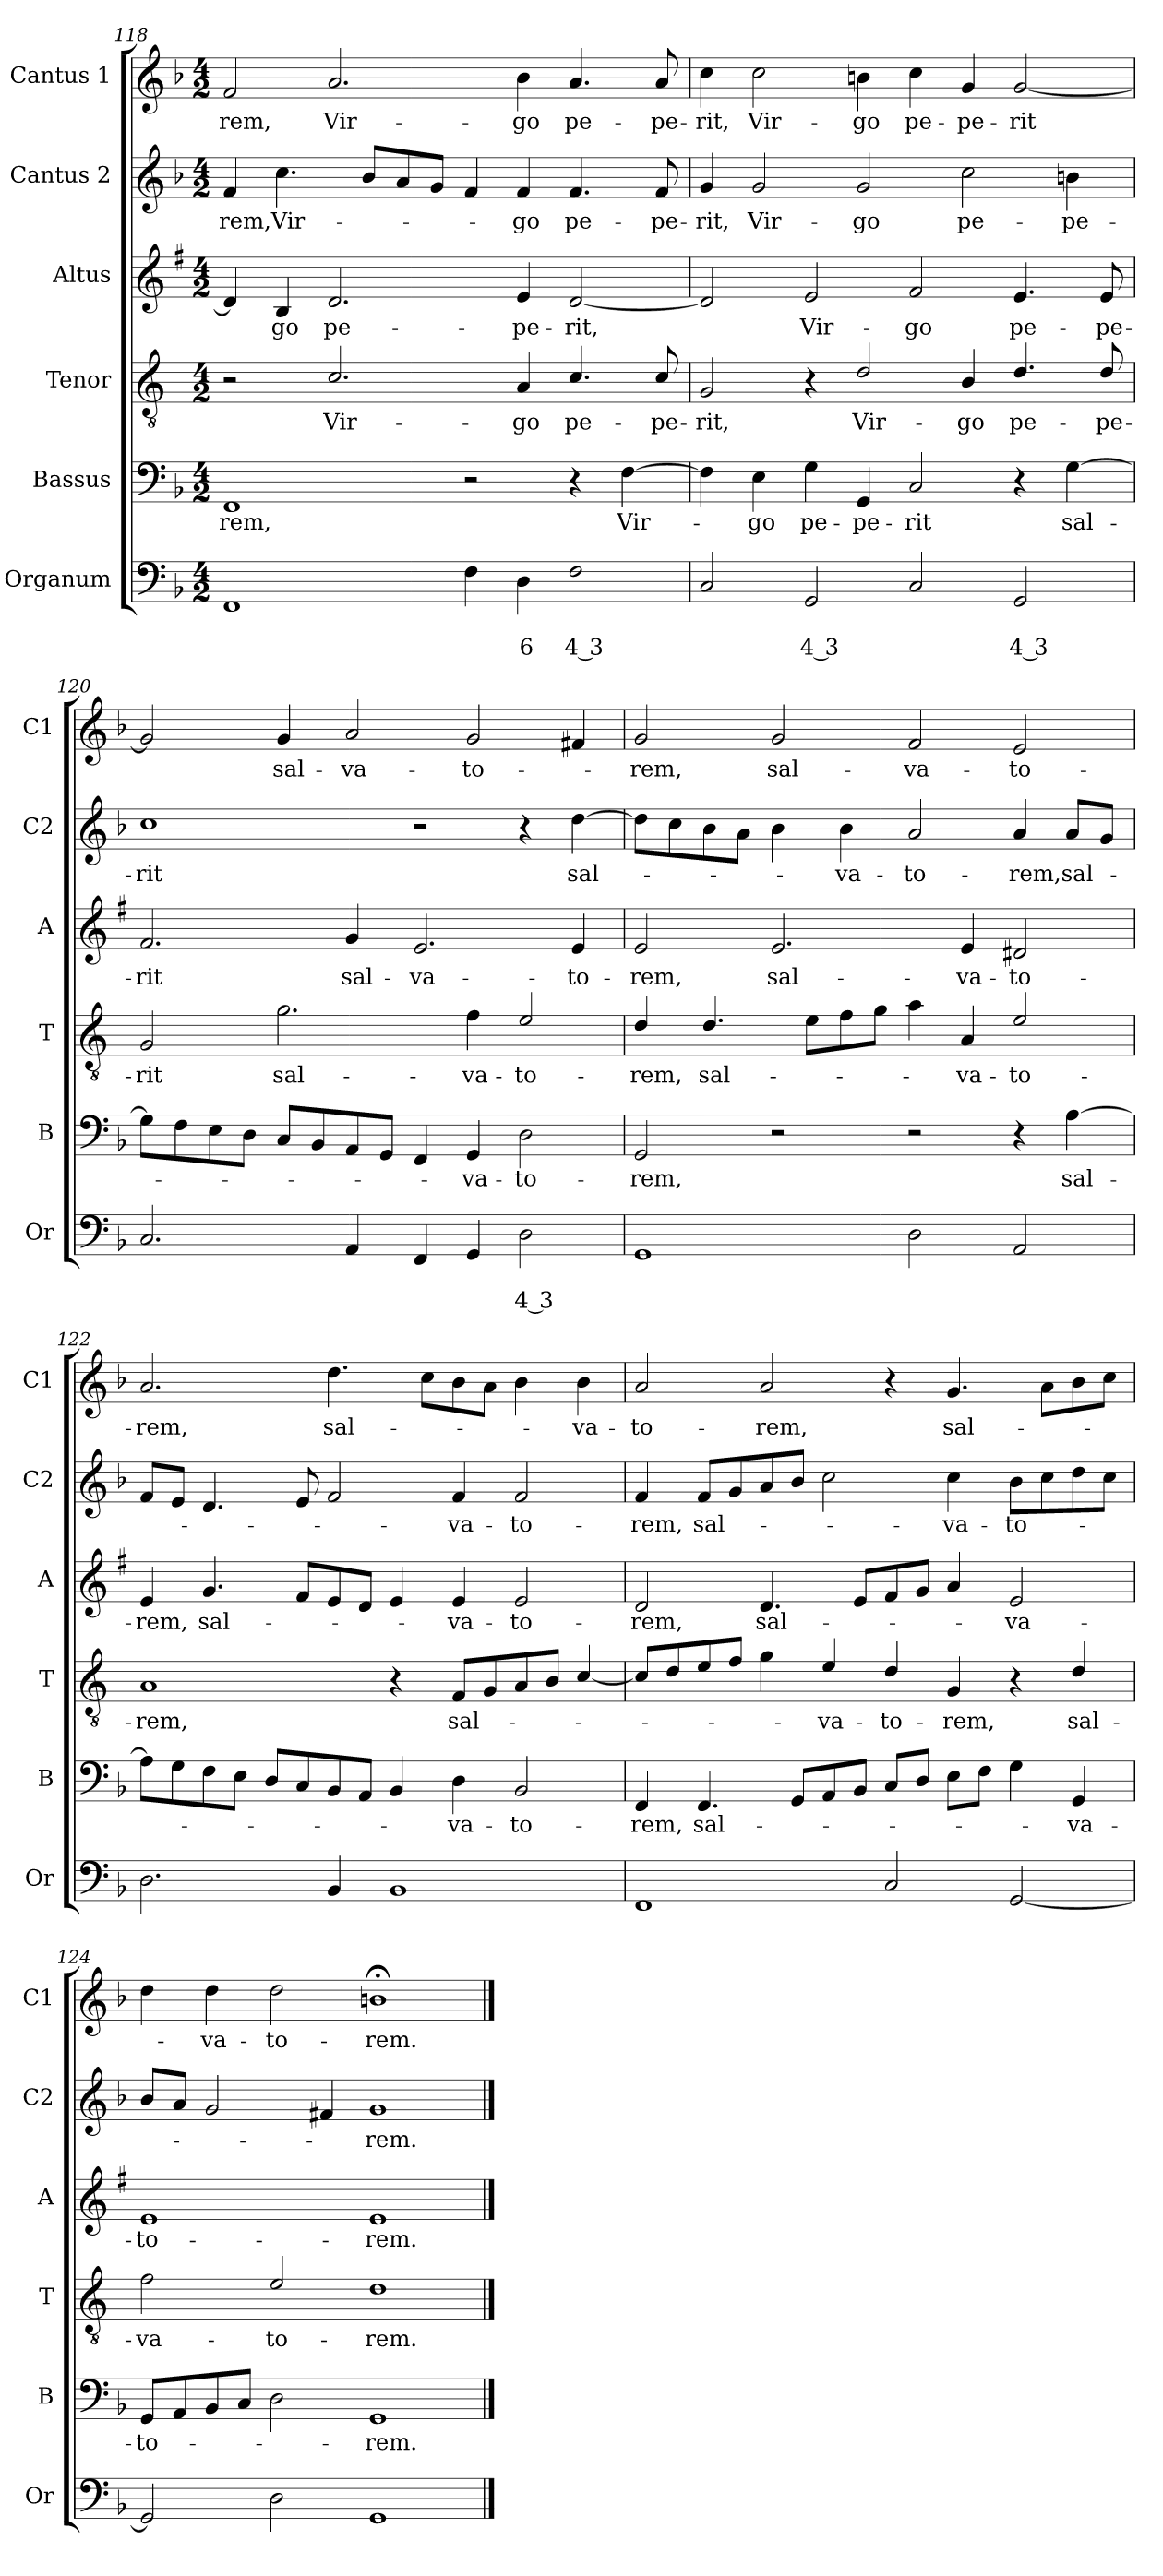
**kern	**text	**text	**kern	**text	**kern	**text	**kern	**text	**kern	**text	**kern	**text
*part6	*part6	*part6	*part5	*part5	*part4	*part4	*part3	*part3	*part2	*part2	*part1	*part1
*staff6	*staff6	*staff6	*staff5	*staff5	*staff4	*staff4	*staff3	*staff3	*staff2	*staff2	*staff1	*staff1
*I"Organum	*	*	*I"Bassus	*	*I"Tenor	*	*I"Altus	*	*I"Cantus 2	*	*I"Cantus 1	*
*I'Or	*	*	*I'B	*	*I'T	*	*I'A	*	*I'C2	*	*I'C1	*
*clefF4	*	*	*clefF4	*	*clefGv2	*	*clefG2	*	*clefG2	*	*clefG2	*
*	*	*	*	*	*ITrd4c7	*	*ITrd1c2	*	*	*	*	*
*k[b-]	*	*	*k[b-]	*	*k[b-]	*	*k[b-]	*	*k[b-]	*	*k[b-]	*
*F:	*	*	*F:	*	*F:	*	*F:	*	*F:	*	*F:	*
*M4/2	*	*	*M4/2	*	*M4/2	*	*M4/2	*	*M4/2	*	*M4/2	*
=118	=118	=118	=118	=118	=118	=118	=118	=118	=118	=118	=118	=118
!	!	!	!	!LO:LY:b	!	!	!	!	!	!LO:LY:b	!	!LO:LY:b
1FF	.	.	1FF	-rem,	2r	.	4c/]	.	4f/	-rem,	2f/	-rem,
!	!	!	!	!	!	!	!	!LO:LY:b	!	!LO:LY:b	!	!
.	.	.	.	.	.	.	4A/	-go	4.cc\	Vir-	.	.
!	!	!	!	!	!	!LO:LY:b	!	!LO:LY:b	!	!	!	!LO:LY:b
.	.	.	.	.	2.F/	Vir-	2.c/	pe-	.	.	2.a/	Vir-
.	.	.	.	.	.	.	.	.	8b-/L	.	.	.
.	.	.	.	.	.	.	.	.	8a/	.	.	.
.	.	.	.	.	.	.	.	.	8g/J	.	.	.
4F\	.	.	2r	.	.	.	.	.	4f/	.	.	.
!	!	!LO:LY:b	!	!	!	!LO:LY:b	!	!LO:LY:b	!	!LO:LY:b	!	!LO:LY:b
4D\	.	6	.	.	4D/	-go	4d/	-pe-	4f/	-go	4b-\	-go
!	!	!LO:LY:b	!	!	!	!LO:LY:b	!	!LO:LY:b	!	!LO:LY:b	!	!LO:LY:b
2F\	.	4 3	4r	.	4.F/	pe-	[2c/	-rit,	4.f/	pe-	4.a/	pe-
!	!	!	!	!LO:LY:b	!	!	!	!	!	!	!	!
.	.	.	[4F\	Vir-	.	.	.	.	.	.	.	.
!	!	!	!	!	!	!LO:LY:b	!	!	!	!LO:LY:b	!	!LO:LY:b
.	.	.	.	.	8F/	-pe-	.	.	8f/	-pe-	8a/	-pe-
=119	=119	=119	=119	=119	=119	=119	=119	=119	=119	=119	=119	=119
!	!	!	!	!	!	!LO:LY:b	!	!	!	!LO:LY:b	!	!LO:LY:b
2C/	.	.	4F\]	.	2C/	-rit,	2c/]	.	4g/	-rit,	4cc\	-rit,
!	!	!	!	!LO:LY:b	!	!	!	!	!	!LO:LY:b	!	!LO:LY:b
.	.	.	4E\	-go	.	.	.	.	2g/	Vir-	2cc\	Vir-
!	!	!LO:LY:b	!	!LO:LY:b	!	!	!	!LO:LY:b	!	!	!	!
2GG/	.	4 3	4G\	pe-	4r	.	2d/	Vir-	.	.	.	.
!	!	!	!	!LO:LY:b	!	!LO:LY:b	!	!	!	!LO:LY:b	!	!LO:LY:b
.	.	.	4GG/	-pe-	2G/	Vir-	.	.	2g/	-go	4bn\	-go
!	!	!	!	!LO:LY:b	!	!	!	!LO:LY:b	!	!	!	!LO:LY:b
2C/	.	.	2C/	-rit	.	.	2e/	-go	.	.	4cc\	pe-
!	!	!	!	!	!	!LO:LY:b	!	!	!	!LO:LY:b	!	!LO:LY:b
.	.	.	.	.	4E/	-go	.	.	2cc\	pe-	4g/	-pe-
!	!	!LO:LY:b	!	!	!	!LO:LY:b	!	!LO:LY:b	!	!	!	!LO:LY:b
2GG/	.	4 3	4r	.	4.G/	pe-	4.d/	pe-	.	.	[2g/	-rit
!	!	!	!	!LO:LY:b	!	!	!	!	!	!LO:LY:b	!	!
.	.	.	[4G\	sal-	.	.	.	.	4bn\	-pe-	.	.
!	!	!	!	!	!	!LO:LY:b	!	!LO:LY:b	!	!	!	!
.	.	.	.	.	8G/	-pe-	8d/	-pe-	.	.	.	.
!!LO:LB:g=z
=120	=120	=120	=120	=120	=120	=120	=120	=120	=120	=120	=120	=120
!	!	!	!	!	!	!LO:LY:b	!	!LO:LY:b	!	!LO:LY:b	!	!
2.C/	.	.	8G\L]	.	2C/	-rit	2.e/	-rit	1cc	-rit	2g/]	.
.	.	.	8F\	.	.	.	.	.	.	.	.	.
.	.	.	8E\	.	.	.	.	.	.	.	.	.
.	.	.	8D\J	.	.	.	.	.	.	.	.	.
!	!	!	!	!	!	!LO:LY:b	!	!	!	!	!	!LO:LY:b
.	.	.	8C/L	.	2.c\	sal-	.	.	.	.	4g/	sal-
.	.	.	8BB-/	.	.	.	.	.	.	.	.	.
!	!	!	!	!	!	!	!	!LO:LY:b	!	!	!	!LO:LY:b
4AA/	.	.	8AA/	.	.	.	4f/	sal-	.	.	2a/	-va-
.	.	.	8GG/J	.	.	.	.	.	.	.	.	.
!	!	!	!	!	!	!	!	!LO:LY:b	!	!	!	!
4FF/	.	.	4FF/	.	.	.	2.d/	-va-	2r	.	.	.
!	!	!	!	!LO:LY:b	!	!LO:LY:b	!	!	!	!	!	!LO:LY:b
4GG/	.	.	4GG/	-va-	4B-\	-va-	.	.	.	.	2g/	-to-
!	!	!LO:LY:b	!	!LO:LY:b	!	!LO:LY:b	!	!	!	!	!	!
2D\	.	4 3	2D\	-to-	2A/	-to-	.	.	4r	.	.	.
!	!	!	!	!	!	!	!	!LO:LY:b	!	!LO:LY:b	!	!
.	.	.	.	.	.	.	4d/	-to-	[4dd\	sal-	4f#X/	.
=121	=121	=121	=121	=121	=121	=121	=121	=121	=121	=121	=121	=121
!	!	!	!	!LO:LY:b	!	!LO:LY:b	!	!LO:LY:b	!	!	!	!LO:LY:b
1GG	.	.	2GG/	-rem,	4G/	-rem,	2d/	-rem,	8dd\L]	.	2g/	-rem,
.	.	.	.	.	.	.	.	.	8cc\	.	.	.
!	!	!	!	!	!	!LO:LY:b	!	!	!	!	!	!
.	.	.	.	.	4.G/	sal-	.	.	8b-\	.	.	.
.	.	.	.	.	.	.	.	.	8a\J	.	.	.
!	!	!	!	!	!	!	!	!LO:LY:b	!	!	!	!LO:LY:b
.	.	.	2r	.	.	.	2.d/	sal-	4b-\	.	2g/	sal-
.	.	.	.	.	8A\L	.	.	.	.	.	.	.
!	!	!	!	!	!	!	!	!	!	!LO:LY:b	!	!
.	.	.	.	.	8B-\	.	.	.	4b-\	-va-	.	.
.	.	.	.	.	8c\J	.	.	.	.	.	.	.
!	!	!	!	!	!	!	!	!	!	!LO:LY:b	!	!LO:LY:b
2D\	.	.	2r	.	4d\	.	.	.	2a/	-to-	2f/	-va-
!	!	!	!	!	!	!LO:LY:b	!	!LO:LY:b	!	!	!	!
.	.	.	.	.	4D/	-va-	4d/	-va-	.	.	.	.
!	!	!	!	!	!	!LO:LY:b	!	!LO:LY:b	!	!LO:LY:b	!	!LO:LY:b
2AA/	.	.	4r	.	2A/	-to-	2c#X/	-to-	4a/	-rem,	2e/	-to-
!	!	!	!	!LO:LY:b	!	!	!	!	!	!LO:LY:b	!	!
.	.	.	[4A\	sal-	.	.	.	.	8a/L	sal-	.	.
.	.	.	.	.	.	.	.	.	8g/J	.	.	.
=122	=122	=122	=122	=122	=122	=122	=122	=122	=122	=122	=122	=122
!	!	!	!	!	!	!LO:LY:b	!	!LO:LY:b	!	!	!	!LO:LY:b
2.D\	.	.	8A\L]	.	1D	-rem,	4d/	-rem,	8f/L	.	2.a/	-rem,
.	.	.	8G\	.	.	.	.	.	8e/J	.	.	.
!	!	!	!	!	!	!	!	!LO:LY:b	!	!	!	!
.	.	.	8F\	.	.	.	4.f/	sal-	4.d/	.	.	.
.	.	.	8E\J	.	.	.	.	.	.	.	.	.
.	.	.	8D/L	.	.	.	.	.	.	.	.	.
.	.	.	8C/	.	.	.	8e/L	.	8e/	.	.	.
!	!	!	!	!	!	!	!	!	!	!	!	!LO:LY:b
4BB-/	.	.	8BB-/	.	.	.	8d/	.	2f/	.	4.dd\	sal-
.	.	.	8AA/J	.	.	.	8c/J	.	.	.	.	.
1BB-	.	.	4BB-/	.	4r	.	4d/	.	.	.	.	.
.	.	.	.	.	.	.	.	.	.	.	8cc\L	.
!	!	!	!	!LO:LY:b	!	!LO:LY:b	!	!LO:LY:b	!	!LO:LY:b	!	!
.	.	.	4D\	-va-	8BB-/L	sal-	4d/	-va-	4f/	-va-	8b-\	.
.	.	.	.	.	8C/	.	.	.	.	.	8a\J	.
!	!	!	!	!LO:LY:b	!	!	!	!LO:LY:b	!	!LO:LY:b	!	!
.	.	.	2BB-/	-to-	8D/	.	2d/	-to-	2f/	-to-	4b-\	.
.	.	.	.	.	8E/J	.	.	.	.	.	.	.
!	!	!	!	!	!	!	!	!	!	!	!	!LO:LY:b
.	.	.	.	.	[4F/	.	.	.	.	.	4b-\	-va-
!!LO:LB:g=z
=123	=123	=123	=123	=123	=123	=123	=123	=123	=123	=123	=123	=123
!	!	!	!	!LO:LY:b	!	!	!	!LO:LY:b	!	!LO:LY:b	!	!LO:LY:b
1FF	.	.	4FF/	-rem,	8F/L]	.	2c/	-rem,	4f/	-rem,	2a/	-to-
.	.	.	.	.	8G/	.	.	.	.	.	.	.
!	!	!	!	!LO:LY:b	!	!	!	!	!	!LO:LY:b	!	!
.	.	.	4.FF/	sal-	8A/	.	.	.	8f/L	sal-	.	.
.	.	.	.	.	8B-/J	.	.	.	8g/	.	.	.
!	!	!	!	!	!	!	!	!LO:LY:b	!	!	!	!LO:LY:b
.	.	.	.	.	4c\	.	4.c/	sal-	8a/	.	2a/	-rem,
.	.	.	8GG/L	.	.	.	.	.	8b-/J	.	.	.
!	!	!	!	!	!	!LO:LY:b	!	!	!	!	!	!
.	.	.	8AA/	.	4A/	-va-	.	.	2cc\	.	.	.
.	.	.	8BB-/J	.	.	.	8d/L	.	.	.	.	.
!	!	!	!	!	!	!LO:LY:b	!	!	!	!	!	!
2C/	.	.	8C/L	.	4G/	-to-	8e/	.	.	.	4r	.
.	.	.	8D/J	.	.	.	8f/J	.	.	.	.	.
!	!	!	!	!	!	!LO:LY:b	!	!	!	!LO:LY:b	!	!LO:LY:b
.	.	.	8E\L	.	4C/	-rem,	4g/	.	4cc\	-va-	4.g/	sal-
.	.	.	8F\J	.	.	.	.	.	.	.	.	.
!	!	!	!	!	!	!	!	!LO:LY:b	!	!LO:LY:b	!	!
[2GG/	.	.	4G\	.	4r	.	2d/	-va-	8b-\L	-to-	.	.
.	.	.	.	.	.	.	.	.	8cc\	.	8a\L	.
!	!	!	!	!LO:LY:b	!	!LO:LY:b	!	!	!	!	!	!
.	.	.	4GG/	-va-	4G/	sal-	.	.	8dd\	.	8b-\	.
.	.	.	.	.	.	.	.	.	8cc\J	.	8cc\J	.
=124	=124	=124	=124	=124	=124	=124	=124	=124	=124	=124	=124	=124
!	!	!	!	!LO:LY:b	!	!LO:LY:b	!	!LO:LY:b	!	!	!	!
2GG/]	.	.	8GG/L	-to-	2B-\	-va-	1d	-to-	8b-/L	.	4dd\	.
.	.	.	8AA/	.	.	.	.	.	8a/J	.	.	.
!	!	!	!	!	!	!	!	!	!	!	!	!LO:LY:b
.	.	.	8BB-/	.	.	.	.	.	2g/	.	4dd\	-va-
.	.	.	8C/J	.	.	.	.	.	.	.	.	.
!	!	!	!	!	!	!LO:LY:b	!	!	!	!	!	!LO:LY:b
2D\	.	.	2D\	.	2A/	-to-	.	.	.	.	2dd\	-to-
.	.	.	.	.	.	.	.	.	4f#X/	.	.	.
!	!	!	!	!LO:LY:b	!	!LO:LY:b	!	!LO:LY:b	!	!LO:LY:b	!	!LO:LY:b
1GG	.	.	1GG	-rem.	1G	-rem.	1d	-rem.	1g	-rem.	1bn;<	-rem.
==	==	==	==	==	==	==	==	==	==	==	==	==
*-	*-	*-	*-	*-	*-	*-	*-	*-	*-	*-	*-	*-
